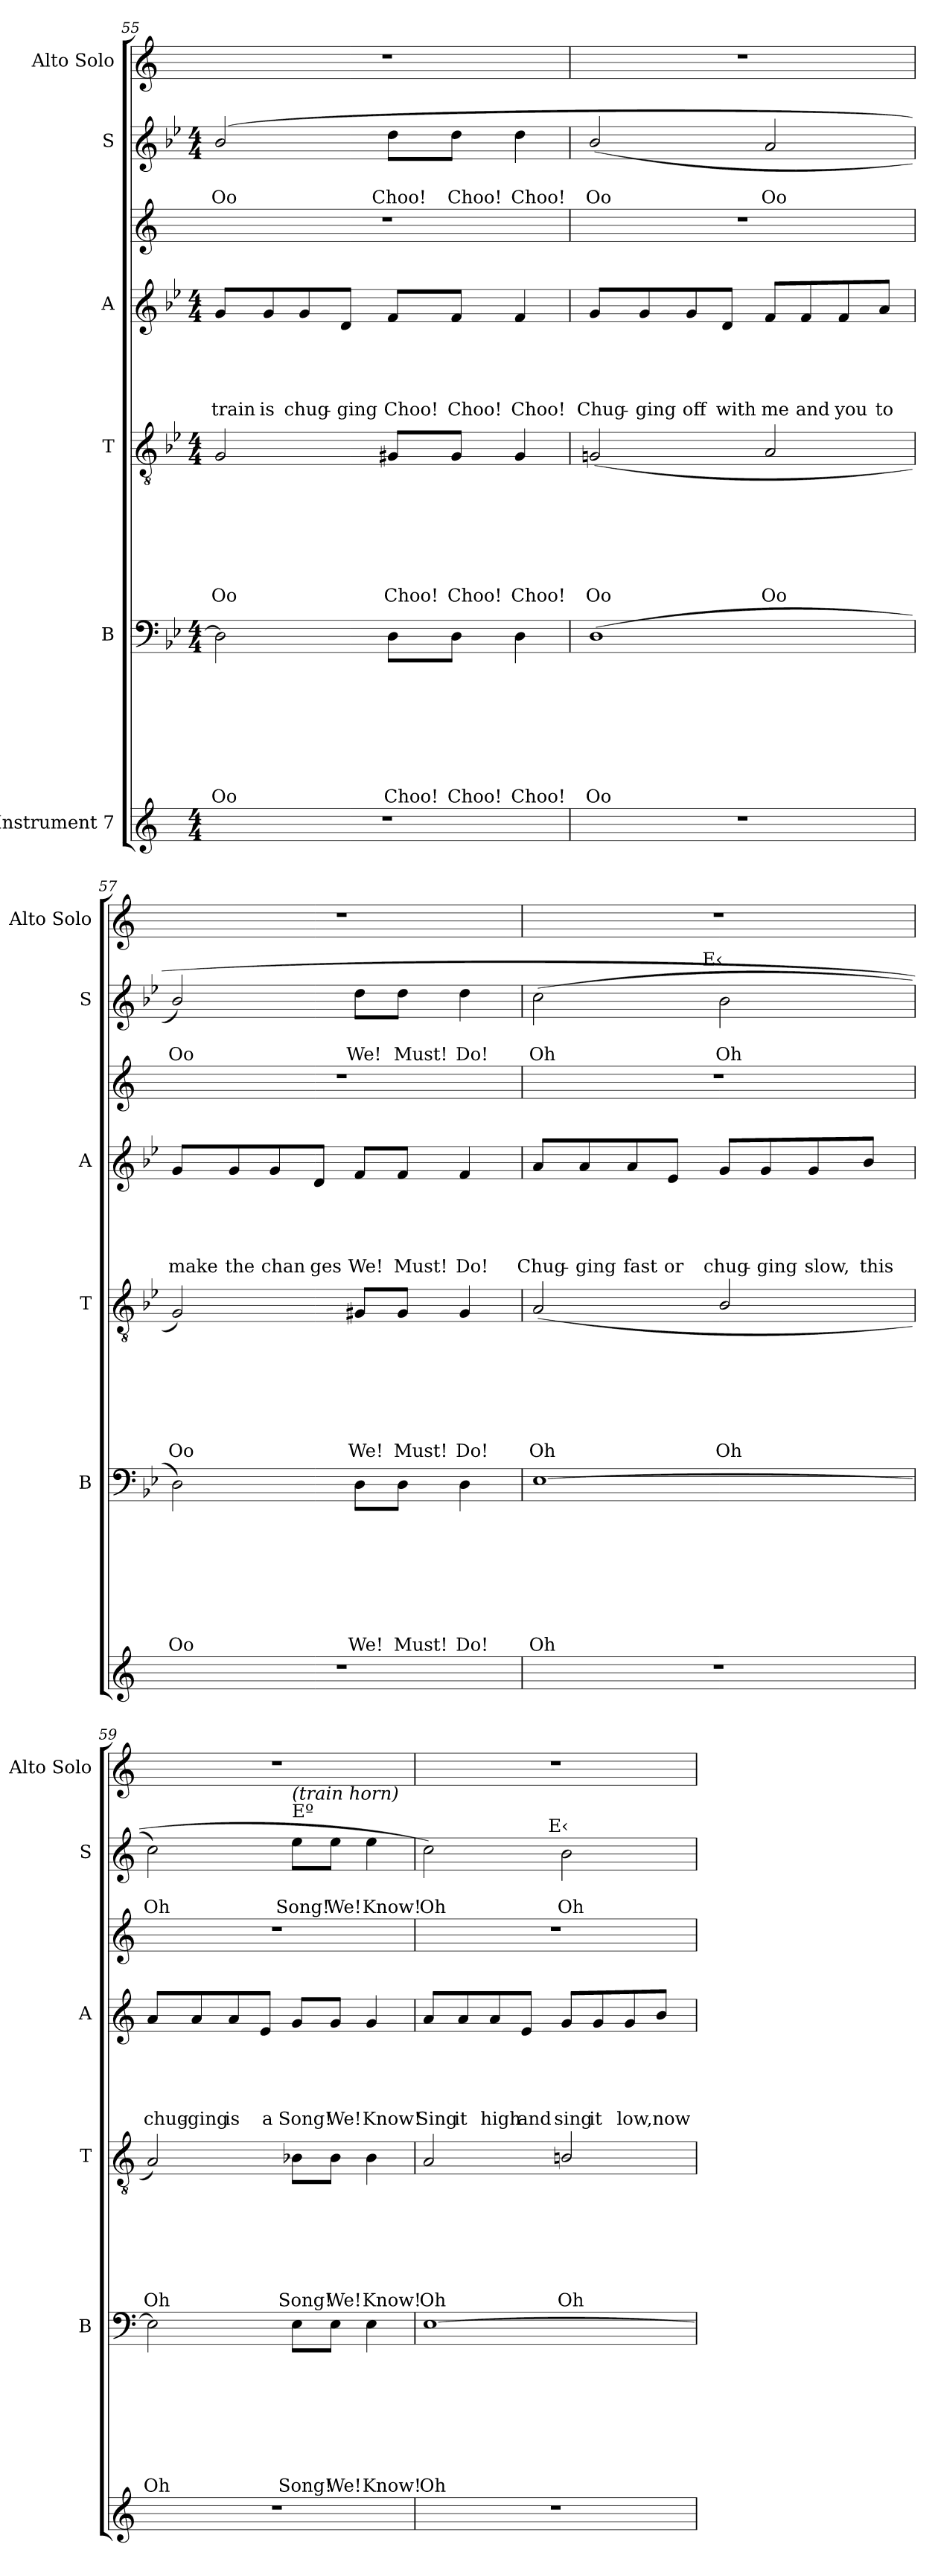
**kern	**kern	**text	**text	**text	**text	**text	**text	**text	**text	**kern	**text	**text	**text	**text	**text	**text	**text	**kern	**text	**text	**text	**text	**text	**kern	**kern	**text	**text	**kern
*part7	*part6	*part6	*part6	*part6	*part6	*part6	*part6	*part6	*part6	*part5	*part5	*part5	*part5	*part5	*part5	*part5	*part5	*part4	*part4	*part4	*part4	*part4	*part4	*part3	*part2	*part2	*part2	*part1
*staff7	*staff6	*staff6	*staff6	*staff6	*staff6	*staff6	*staff6	*staff6	*staff6	*staff5	*staff5	*staff5	*staff5	*staff5	*staff5	*staff5	*staff5	*staff4	*staff4	*staff4	*staff4	*staff4	*staff4	*staff3	*staff2	*staff2	*staff2	*staff1
*I"Instrument 7	*I"B	*	*	*	*	*	*	*	*	*I"T	*	*	*	*	*	*	*	*I"A	*	*	*	*	*	*	*I"S	*	*	*I"Alto Solo
*	*I'B	*	*	*	*	*	*	*	*	*I'T	*	*	*	*	*	*	*	*I'A	*	*	*	*	*	*	*I'S	*	*	*I'Alto Solo
!!LO:PB:g=z
*clefG2	*clefF4	*	*	*	*	*	*	*	*	*clefGv2	*	*	*	*	*	*	*	*clefG2	*	*	*	*	*	*clefG2	*clefG2	*	*	*clefG2
*k[]	*k[b-e-]	*	*	*	*	*	*	*	*	*k[b-e-]	*	*	*	*	*	*	*	*k[b-e-]	*	*	*	*	*	*k[]	*k[b-e-]	*	*	*k[]
*C:	*B-:	*	*	*	*	*	*	*	*	*B-:	*	*	*	*	*	*	*	*B-:	*	*	*	*	*	*C:	*B-:	*	*	*C:
*M4/4	*M4/4	*	*	*	*	*	*	*	*	*M4/4	*	*	*	*	*	*	*	*M4/4	*	*	*	*	*	*	*M4/4	*	*	*
=55	=55	=55	=55	=55	=55	=55	=55	=55	=55	=55	=55	=55	=55	=55	=55	=55	=55	=55	=55	=55	=55	=55	=55	=55	=55	=55	=55	=55
!	!	!	!	!	!	!	!	!	!LO:LY:b	!	!	!	!	!	!	!	!LO:LY:b	!	!	!	!	!	!LO:LY:b	!	!	!	!LO:LY:b	!
1r	2D\]	.	.	.	.	.	.	.	Oo	2G/	.	.	.	.	.	.	Oo	8g/L	.	.	.	.	train	1r	(<2b-/	.	Oo	1r
!	!	!	!	!	!	!	!	!	!	!	!	!	!	!	!	!	!	!	!	!	!	!	!LO:LY:b	!	!	!	!	!
.	.	.	.	.	.	.	.	.	.	.	.	.	.	.	.	.	.	8g/	.	.	.	.	is	.	.	.	.	.
!	!	!	!	!	!	!	!	!	!	!	!	!	!	!	!	!	!	!	!	!	!	!	!LO:LY:b	!	!	!	!	!
.	.	.	.	.	.	.	.	.	.	.	.	.	.	.	.	.	.	8g/	.	.	.	.	chug-	.	.	.	.	.
!	!	!	!	!	!	!	!	!	!	!	!	!	!	!	!	!	!	!	!	!	!	!	!LO:LY:b:rj	!	!	!	!	!
.	.	.	.	.	.	.	.	.	.	.	.	.	.	.	.	.	.	8d/J	.	.	.	.	-ging	.	.	.	.	.
!	!	!	!	!	!	!	!	!	!LO:LY:b	!	!	!	!	!	!	!	!LO:LY:b	!	!	!	!	!	!LO:LY:b	!	!	!	!LO:LY:b	!
.	8D\L	.	.	.	.	.	.	.	Choo!	8G#X/L	.	.	.	.	.	.	Choo!	8f/L	.	.	.	.	Choo!	.	8dd\L	.	Choo!	.
!	!	!	!	!	!	!	!	!	!LO:LY:b	!	!	!	!	!	!	!	!LO:LY:b	!	!	!	!	!	!LO:LY:b	!	!	!	!LO:LY:b	!
.	8D\J	.	.	.	.	.	.	.	Choo!	8G#/J	.	.	.	.	.	.	Choo!	8f/J	.	.	.	.	Choo!	.	8dd\J	.	Choo!	.
!	!	!	!	!	!	!	!	!	!LO:LY:b	!	!	!	!	!	!	!	!LO:LY:b	!	!	!	!	!	!LO:LY:b	!	!	!	!LO:LY:b	!
.	4D\	.	.	.	.	.	.	.	Choo!	4G#/	.	.	.	.	.	.	Choo!	4f/	.	.	.	.	Choo!	.	4dd\	.	Choo!	.
=56	=56	=56	=56	=56	=56	=56	=56	=56	=56	=56	=56	=56	=56	=56	=56	=56	=56	=56	=56	=56	=56	=56	=56	=56	=56	=56	=56	=56
!	!	!	!	!	!	!	!	!	!LO:LY:b	!	!	!	!	!	!	!	!LO:LY:b	!	!	!	!	!	!LO:LY:b	!	!	!	!LO:LY:b	!
1r	(>1D	.	.	.	.	.	.	.	Oo	(<2Gn/	.	.	.	.	.	.	Oo	8g/L	.	.	.	.	Chug-	1r	(<2b-/	.	Oo	1r
!	!	!	!	!	!	!	!	!	!	!	!	!	!	!	!	!	!	!	!	!	!	!	!LO:LY:b:rj	!	!	!	!	!
.	.	.	.	.	.	.	.	.	.	.	.	.	.	.	.	.	.	8g/	.	.	.	.	-ging	.	.	.	.	.
!	!	!	!	!	!	!	!	!	!	!	!	!	!	!	!	!	!	!	!	!	!	!	!LO:LY:b	!	!	!	!	!
.	.	.	.	.	.	.	.	.	.	.	.	.	.	.	.	.	.	8g/	.	.	.	.	off	.	.	.	.	.
!	!	!	!	!	!	!	!	!	!	!	!	!	!	!	!	!	!	!	!	!	!	!	!LO:LY:b	!	!	!	!	!
.	.	.	.	.	.	.	.	.	.	.	.	.	.	.	.	.	.	8d/J	.	.	.	.	with	.	.	.	.	.
!	!	!	!	!	!	!	!	!	!	!	!	!	!	!	!	!	!LO:LY:b	!	!	!	!	!	!LO:LY:b	!	!	!	!LO:LY:b	!
.	.	.	.	.	.	.	.	.	.	2A/	.	.	.	.	.	.	Oo	8f/L	.	.	.	.	me	.	2a/	.	Oo	.
!	!	!	!	!	!	!	!	!	!	!	!	!	!	!	!	!	!	!	!	!	!	!	!LO:LY:b	!	!	!	!	!
.	.	.	.	.	.	.	.	.	.	.	.	.	.	.	.	.	.	8f/	.	.	.	.	and	.	.	.	.	.
!	!	!	!	!	!	!	!	!	!	!	!	!	!	!	!	!	!	!	!	!	!	!	!LO:LY:b	!	!	!	!	!
.	.	.	.	.	.	.	.	.	.	.	.	.	.	.	.	.	.	8f/	.	.	.	.	you	.	.	.	.	.
!	!	!	!	!	!	!	!	!	!	!	!	!	!	!	!	!	!	!	!	!	!	!	!LO:LY:b	!	!	!	!	!
.	.	.	.	.	.	.	.	.	.	.	.	.	.	.	.	.	.	8a/J	.	.	.	.	to	.	.	.	.	.
=57	=57	=57	=57	=57	=57	=57	=57	=57	=57	=57	=57	=57	=57	=57	=57	=57	=57	=57	=57	=57	=57	=57	=57	=57	=57	=57	=57	=57
!	!	!	!	!	!	!	!	!	!LO:LY:b	!	!	!	!	!	!	!	!LO:LY:b	!	!	!	!	!	!LO:LY:b	!	!	!	!LO:LY:b	!
1r	2D\)	.	.	.	.	.	.	.	Oo	2G/)	.	.	.	.	.	.	Oo	8g/L	.	.	.	.	make	1r	2b-/)	.	Oo	1r
!	!	!	!	!	!	!	!	!	!	!	!	!	!	!	!	!	!	!	!	!	!	!	!LO:LY:b	!	!	!	!	!
.	.	.	.	.	.	.	.	.	.	.	.	.	.	.	.	.	.	8g/	.	.	.	.	the	.	.	.	.	.
!	!	!	!	!	!	!	!	!	!	!	!	!	!	!	!	!	!	!	!	!	!	!	!LO:LY:b	!	!	!	!	!
.	.	.	.	.	.	.	.	.	.	.	.	.	.	.	.	.	.	8g/	.	.	.	.	chan	.	.	.	.	.
!	!	!	!	!	!	!	!	!	!	!	!	!	!	!	!	!	!	!	!	!	!	!	!LO:LY:b	!	!	!	!	!
.	.	.	.	.	.	.	.	.	.	.	.	.	.	.	.	.	.	8d/J	.	.	.	.	ges	.	.	.	.	.
!	!	!	!	!	!	!	!	!	!LO:LY:b	!	!	!	!	!	!	!	!LO:LY:b	!	!	!	!	!	!LO:LY:b	!	!	!	!LO:LY:b	!
.	8D\L	.	.	.	.	.	.	.	We!	8G#X/L	.	.	.	.	.	.	We!	8f/L	.	.	.	.	We!	.	8dd\L	.	We!	.
!	!	!	!	!	!	!	!	!	!LO:LY:b	!	!	!	!	!	!	!	!LO:LY:b	!	!	!	!	!	!LO:LY:b	!	!	!	!LO:LY:b	!
.	8D\J	.	.	.	.	.	.	.	Must!	8G#/J	.	.	.	.	.	.	Must!	8f/J	.	.	.	.	Must!	.	8dd\J	.	Must!	.
!	!	!	!	!	!	!	!	!	!LO:LY:b	!	!	!	!	!	!	!	!LO:LY:b	!	!	!	!	!	!LO:LY:b	!	!	!	!LO:LY:b	!
.	4D\	.	.	.	.	.	.	.	Do!	4G#/	.	.	.	.	.	.	Do!	4f/	.	.	.	.	Do!	.	4dd\	.	Do!	.
!!LO:LB:g=z
=58	=58	=58	=58	=58	=58	=58	=58	=58	=58	=58	=58	=58	=58	=58	=58	=58	=58	=58	=58	=58	=58	=58	=58	=58	=58	=58	=58	=58
*	*k[]	*	*	*	*	*	*	*	*	*k[]	*	*	*	*	*	*	*	*k[]	*	*	*	*	*	*	*k[]	*	*	*
*	*C:	*	*	*	*	*	*	*	*	*C:	*	*	*	*	*	*	*	*C:	*	*	*	*	*	*	*C:	*	*	*
!	!	!	!	!	!	!	!	!	!	!	!	!	!	!	!	!	!	!	!	!	!	!	!	!	!LO:TX:a:t=H57	!	!	!
!	!	!	!	!	!	!	!	!	!	!	!	!	!	!	!	!	!	!	!	!	!	!	!	!	!LO:TX:a:t=A‹	!	!	!
!	!	!	!	!	!	!	!	!	!LO:LY:b	!	!	!	!	!	!	!	!LO:LY:b	!	!	!	!	!	!LO:LY:b	!	!	!	!LO:LY:b	!
*	*	*	*	*	*	*	*	*	*	*	*	*	*	*	*	*	*	*	*	*	*	*	*	*	*^	*	*	*
1r	[>1E	.	.	.	.	.	.	.	Oh	(<2A/	.	.	.	.	.	.	Oh	8a/L	.	.	.	.	Chug-	1r	(>2cc\	4...ryy	.	Oh	1r
!	!	!	!	!	!	!	!	!	!	!	!	!	!	!	!	!	!	!	!	!	!	!	!LO:LY:b:rj	!	!	!	!	!	!
.	.	.	.	.	.	.	.	.	.	.	.	.	.	.	.	.	.	8a/	.	.	.	.	-ging	.	.	.	.	.	.
!	!	!	!	!	!	!	!	!	!	!	!	!	!	!	!	!	!	!	!	!	!	!	!LO:LY:b	!	!	!	!	!	!
.	.	.	.	.	.	.	.	.	.	.	.	.	.	.	.	.	.	8a/	.	.	.	.	fast	.	.	.	.	.	.
!	!	!	!	!	!	!	!	!	!	!	!	!	!	!	!	!	!	!	!	!	!	!	!LO:LY:b	!	!	!	!	!	!
.	.	.	.	.	.	.	.	.	.	.	.	.	.	.	.	.	.	8e/J	.	.	.	.	or	.	.	.	.	.	.
!	!	!	!	!	!	!	!	!	!	!	!	!	!	!	!	!	!	!	!	!	!	!	!	!	!	!LO:TX:a:t=E‹	!	!	!
.	.	.	.	.	.	.	.	.	.	.	.	.	.	.	.	.	.	.	.	.	.	.	.	.	.	2ryy	.	.	.
!	!	!	!	!	!	!	!	!	!	!	!	!	!	!	!	!	!LO:LY:b	!	!	!	!	!	!LO:LY:b	!	!	!	!	!LO:LY:b	!
.	.	.	.	.	.	.	.	.	.	2B/	.	.	.	.	.	.	Oh	8g/L	.	.	.	.	chug-	.	2b\	.	.	Oh	.
!	!	!	!	!	!	!	!	!	!	!	!	!	!	!	!	!	!	!	!	!	!	!	!LO:LY:b:rj	!	!	!	!	!	!
.	.	.	.	.	.	.	.	.	.	.	.	.	.	.	.	.	.	8g/	.	.	.	.	-ging	.	.	.	.	.	.
!	!	!	!	!	!	!	!	!	!	!	!	!	!	!	!	!	!	!	!	!	!	!	!LO:LY:b	!	!	!	!	!	!
.	.	.	.	.	.	.	.	.	.	.	.	.	.	.	.	.	.	8g/	.	.	.	.	slow,	.	.	.	.	.	.
!	!	!	!	!	!	!	!	!	!	!	!	!	!	!	!	!	!	!	!	!	!	!	!LO:LY:b	!	!	!	!	!	!
.	.	.	.	.	.	.	.	.	.	.	.	.	.	.	.	.	.	8b/J	.	.	.	.	this	.	.	.	.	.	.
.	.	.	.	.	.	.	.	.	.	.	.	.	.	.	.	.	.	.	.	.	.	.	.	.	.	32ryy	.	.	.
=59	=59	=59	=59	=59	=59	=59	=59	=59	=59	=59	=59	=59	=59	=59	=59	=59	=59	=59	=59	=59	=59	=59	=59	=59	=59	=59	=59	=59	=59
!	!	!	!	!	!	!	!	!	!	!	!	!	!	!	!	!	!	!	!	!	!	!	!	!	!LO:TX:a:t=A‹	!	!	!	!
!	!	!	!	!	!	!	!	!	!LO:LY:b	!	!	!	!	!	!	!	!LO:LY:b	!	!	!	!	!	!LO:LY:b	!	!	!	!	!LO:LY:b	!
*	*	*	*	*	*	*	*	*	*	*	*	*	*	*	*	*	*	*	*	*	*	*	*	*	*v	*v	*	*	*
1r	2E\]	.	.	.	.	.	.	.	Oh	2A/)	.	.	.	.	.	.	Oh	8a/L	.	.	.	.	chug-	1r	2cc\)	.	Oh	1r
!	!	!	!	!	!	!	!	!	!	!	!	!	!	!	!	!	!	!	!	!	!	!	!LO:LY:b:rj	!	!	!	!	!
.	.	.	.	.	.	.	.	.	.	.	.	.	.	.	.	.	.	8a/	.	.	.	.	-ging	.	.	.	.	.
!	!	!	!	!	!	!	!	!	!	!	!	!	!	!	!	!	!	!	!	!	!	!	!LO:LY:b	!	!	!	!	!
.	.	.	.	.	.	.	.	.	.	.	.	.	.	.	.	.	.	8a/	.	.	.	.	is	.	.	.	.	.
!	!	!	!	!	!	!	!	!	!	!	!	!	!	!	!	!	!	!	!	!	!	!	!LO:LY:b	!	!	!	!	!
.	.	.	.	.	.	.	.	.	.	.	.	.	.	.	.	.	.	8e/J	.	.	.	.	a	.	.	.	.	.
!	!	!	!	!	!	!	!	!	!	!	!	!	!	!	!	!	!	!	!	!	!	!	!	!	!LO:TX:a:t=Eº	!	!	!
!	!	!	!	!	!	!	!	!	!	!	!	!	!	!	!	!	!	!	!	!	!	!	!	!	!LO:TX:a:i:t=(train horn)	!	!	!
!	!	!	!	!	!	!	!	!	!LO:LY:b	!	!	!	!	!	!	!	!LO:LY:b	!	!	!	!	!	!LO:LY:b	!	!	!	!LO:LY:b	!
.	8E\L	.	.	.	.	.	.	.	Song!	8B-X\L	.	.	.	.	.	.	Song!	8g/L	.	.	.	.	Song!	.	8ee\L	.	Song!	.
!	!	!	!	!	!	!	!	!	!LO:LY:b	!	!	!	!	!	!	!	!LO:LY:b	!	!	!	!	!	!LO:LY:b	!	!	!	!LO:LY:b	!
.	8E\J	.	.	.	.	.	.	.	We!	8B-\J	.	.	.	.	.	.	We!	8g/J	.	.	.	.	We!	.	8ee\J	.	We!	.
!	!	!	!	!	!	!	!	!	!LO:LY:b	!	!	!	!	!	!	!	!LO:LY:b	!	!	!	!	!	!LO:LY:b	!	!	!	!LO:LY:b	!
.	4E\	.	.	.	.	.	.	.	Know!	4B-\	.	.	.	.	.	.	Know!	4g/	.	.	.	.	Know!	.	4ee\	.	Know!	.
=60	=60	=60	=60	=60	=60	=60	=60	=60	=60	=60	=60	=60	=60	=60	=60	=60	=60	=60	=60	=60	=60	=60	=60	=60	=60	=60	=60	=60
!	!	!	!	!	!	!	!	!	!	!	!	!	!	!	!	!	!	!	!	!	!	!	!	!	!LO:TX:a:t=A‹	!	!	!
!	!	!	!	!	!	!	!	!	!LO:LY:b	!	!	!	!	!	!	!	!LO:LY:b	!	!	!	!	!	!LO:LY:b	!	!	!	!LO:LY:b	!
*	*	*	*	*	*	*	*	*	*	*	*	*	*	*	*	*	*	*	*	*	*	*	*	*	*^	*	*	*
1r	[>1E	.	.	.	.	.	.	.	Oh	2A/	.	.	.	.	.	.	Oh	8a/L	.	.	.	.	Sing	1r	2cc\)	4...ryy	.	Oh	1r
!	!	!	!	!	!	!	!	!	!	!	!	!	!	!	!	!	!	!	!	!	!	!	!LO:LY:b	!	!	!	!	!	!
.	.	.	.	.	.	.	.	.	.	.	.	.	.	.	.	.	.	8a/	.	.	.	.	it	.	.	.	.	.	.
!	!	!	!	!	!	!	!	!	!	!	!	!	!	!	!	!	!	!	!	!	!	!	!LO:LY:b	!	!	!	!	!	!
.	.	.	.	.	.	.	.	.	.	.	.	.	.	.	.	.	.	8a/	.	.	.	.	high	.	.	.	.	.	.
!	!	!	!	!	!	!	!	!	!	!	!	!	!	!	!	!	!	!	!	!	!	!	!LO:LY:b	!	!	!	!	!	!
.	.	.	.	.	.	.	.	.	.	.	.	.	.	.	.	.	.	8e/J	.	.	.	.	and	.	.	.	.	.	.
!	!	!	!	!	!	!	!	!	!	!	!	!	!	!	!	!	!	!	!	!	!	!	!	!	!	!LO:TX:a:t=E‹	!	!	!
.	.	.	.	.	.	.	.	.	.	.	.	.	.	.	.	.	.	.	.	.	.	.	.	.	.	2ryy	.	.	.
!	!	!	!	!	!	!	!	!	!	!	!	!	!	!	!	!	!LO:LY:b	!	!	!	!	!	!LO:LY:b	!	!	!	!	!LO:LY:b	!
.	.	.	.	.	.	.	.	.	.	2Bn/	.	.	.	.	.	.	Oh	8g/L	.	.	.	.	sing	.	2b\	.	.	Oh	.
!	!	!	!	!	!	!	!	!	!	!	!	!	!	!	!	!	!	!	!	!	!	!	!LO:LY:b	!	!	!	!	!	!
.	.	.	.	.	.	.	.	.	.	.	.	.	.	.	.	.	.	8g/	.	.	.	.	it	.	.	.	.	.	.
!	!	!	!	!	!	!	!	!	!	!	!	!	!	!	!	!	!	!	!	!	!	!	!LO:LY:b	!	!	!	!	!	!
.	.	.	.	.	.	.	.	.	.	.	.	.	.	.	.	.	.	8g/	.	.	.	.	low,	.	.	.	.	.	.
!	!	!	!	!	!	!	!	!	!	!	!	!	!	!	!	!	!	!	!	!	!	!	!LO:LY:b	!	!	!	!	!	!
.	.	.	.	.	.	.	.	.	.	.	.	.	.	.	.	.	.	8b/J	.	.	.	.	now	.	.	.	.	.	.
.	.	.	.	.	.	.	.	.	.	.	.	.	.	.	.	.	.	.	.	.	.	.	.	.	.	32ryy	.	.	.
*	*	*	*	*	*	*	*	*	*	*	*	*	*	*	*	*	*	*	*	*	*	*	*	*	*v	*v	*	*	*
=	=	=	=	=	=	=	=	=	=	=	=	=	=	=	=	=	=	=	=	=	=	=	=	=	=	=	=	=
*-	*-	*-	*-	*-	*-	*-	*-	*-	*-	*-	*-	*-	*-	*-	*-	*-	*-	*-	*-	*-	*-	*-	*-	*-	*-	*-	*-	*-
